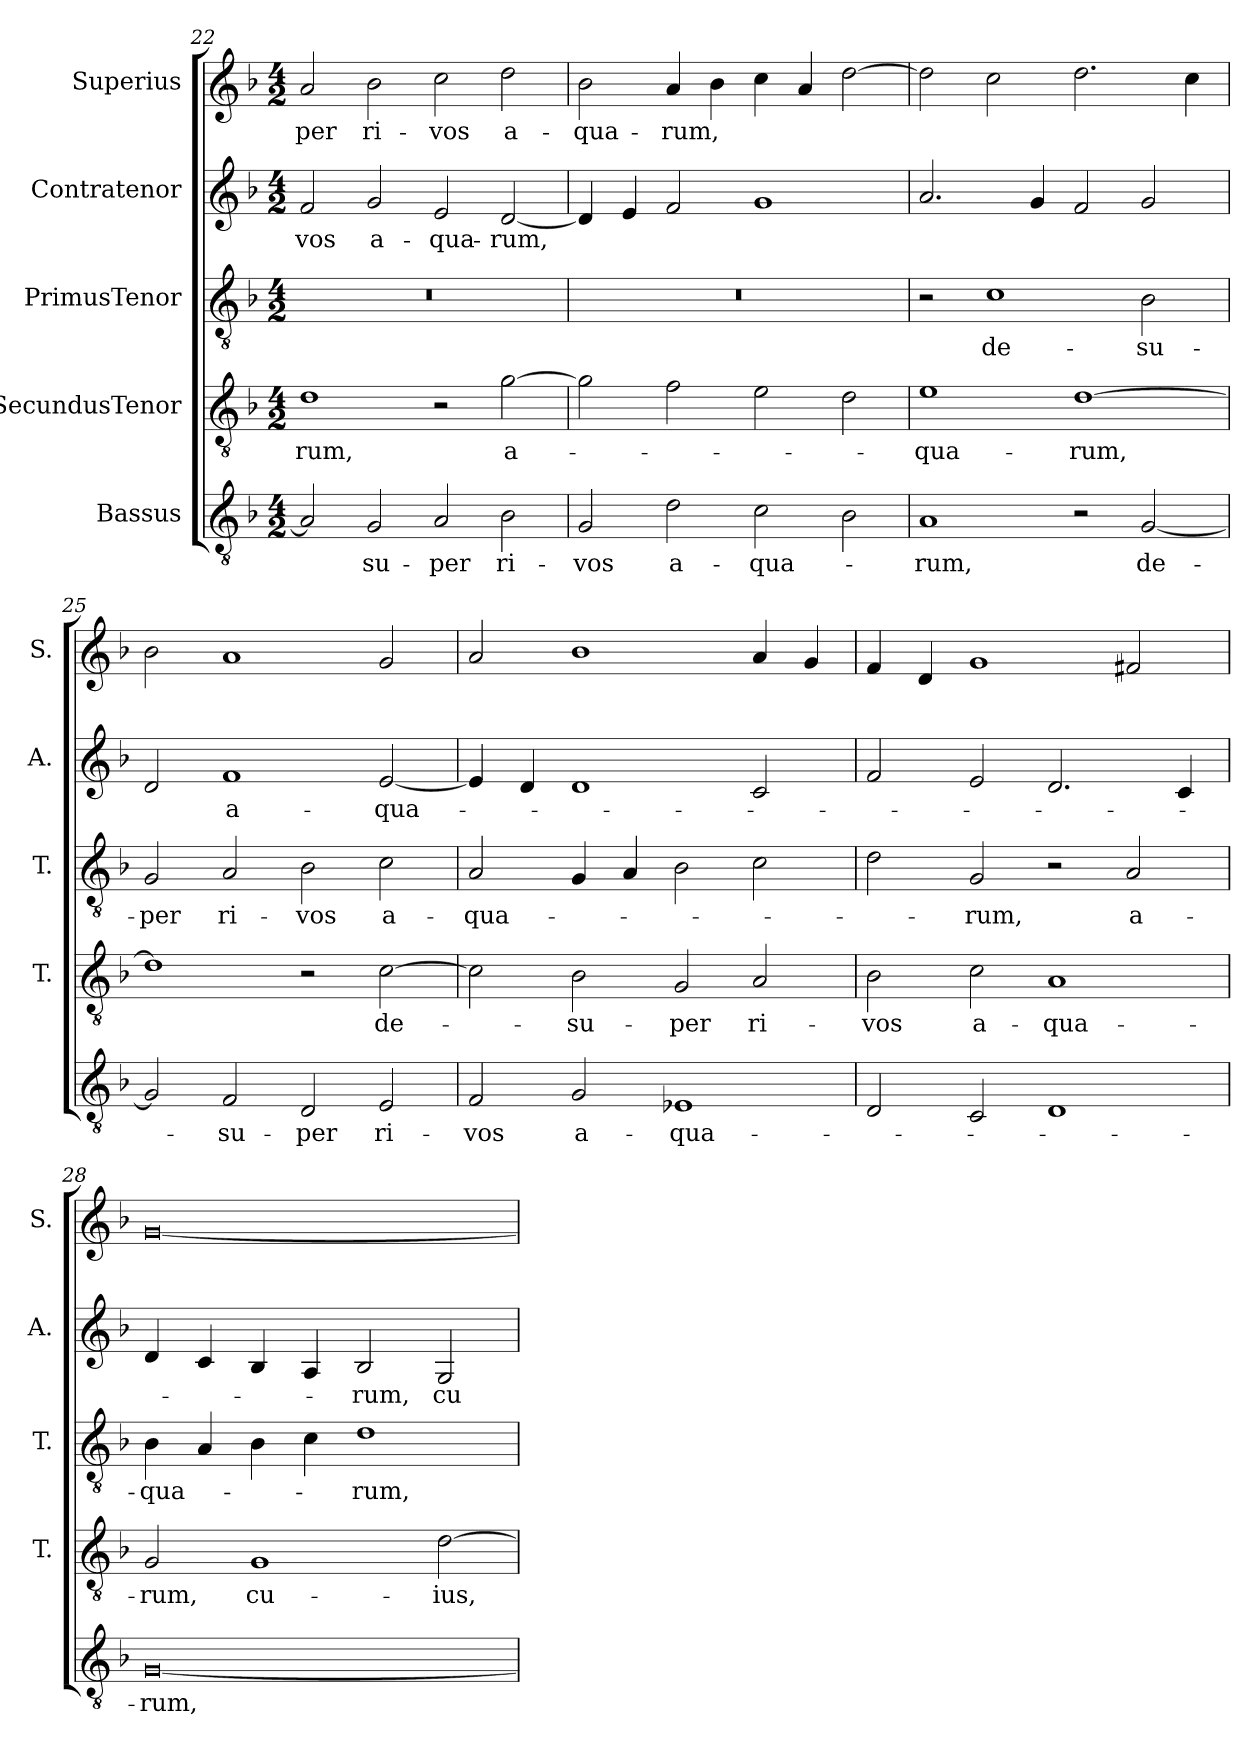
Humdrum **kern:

**kern	**text	**kern	**text	**kern	**text	**kern	**text	**kern	**text
*part5	*part5	*part4	*part4	*part3	*part3	*part2	*part2	*part1	*part1
*staff5	*staff5	*staff4	*staff4	*staff3	*staff3	*staff2	*staff2	*staff1	*staff1
*I"Bassus	*	*I"SecundusTenor	*	*I"PrimusTenor	*	*I"Contratenor	*	*I"Superius	*
*	*	*I'T.	*	*I'T.	*	*I'A.	*	*I'S.	*
*clefGv2	*	*clefGv2	*	*clefGv2	*	*clefG2	*	*clefG2	*
*ITrd7c12	*	*ITrd7c12	*	*ITrd7c12	*	*	*	*	*
*k[b-]	*	*k[b-]	*	*k[b-]	*	*k[b-]	*	*k[b-]	*
*F:	*	*F:	*	*F:	*	*F:	*	*F:	*
*M4/2	*	*M4/2	*	*M4/2	*	*M4/2	*	*M4/2	*
=22	=22	=22	=22	=22	=22	=22	=22	=22	=22
2AA/]	.	1D\	-rum,	0r	.	2f/	-vos	2a/	-per
2GG/	-su-	.	.	.	.	2g/	a-	2b-\	ri-
2AA/	-per	2r	.	.	.	2e/	-qua-	2cc\	-vos
2BB-\	ri-	[2G\	a-	.	.	[2d/	-rum,	2dd\	a-
=23	=23	=23	=23	=23	=23	=23	=23	=23	=23
2GG/	-vos	2G\]	.	0r	.	4d/]	.	2b-\	-qua-
.	.	.	.	.	.	4e/	.	.	.
2D\	a-	2F\	.	.	.	2f/	.	4a/	-rum,
.	.	.	.	.	.	.	.	4b-\	.
2C\	-qua-	2E\	.	.	.	1g/	.	4cc\	.
.	.	.	.	.	.	.	.	4a/	.
2BB-\	.	2D\	.	.	.	.	.	[2dd\	.
=24	=24	=24	=24	=24	=24	=24	=24	=24	=24
1AA/	-rum,	1E\	-qua-	2r	.	2.a/	.	2dd\]	.
.	.	.	.	1C\	de-	.	.	2cc\	.
.	.	.	.	.	.	4g/	.	.	.
2r	.	[1D\	-rum,	.	.	2f/	.	2.dd\	.
[2GG/	de-	.	.	2BB-\	-su-	2g/	.	.	.
.	.	.	.	.	.	.	.	4cc\	.
=25	=25	=25	=25	=25	=25	=25	=25	=25	=25
2GG/]	.	1D\]	.	2GG/	-per	2d/	.	2b-\	.
2FF/	-su-	.	.	2AA/	ri-	1f/	a-	1a/	.
2DD/	-per	2r	.	2BB-\	-vos	.	.	.	.
2EE/	ri-	[2C\	de-	2C\	a-	[2e/	-qua-	2g/	.
=26	=26	=26	=26	=26	=26	=26	=26	=26	=26
2FF/	-vos	2C\]	.	2AA/	-qua-	4e/]	.	2a/	.
.	.	.	.	.	.	4d/	.	.	.
2GG/	a-	2BB-\	-su-	4GG/	.	1d/	.	1b-\	.
.	.	.	.	4AA/	.	.	.	.	.
1EE-X/	-qua-	2GG/	-per	2BB-\	.	.	.	.	.
.	.	2AA/	ri-	2C\	.	2c/	.	4a/	.
.	.	.	.	.	.	.	.	4g/	.
=27	=27	=27	=27	=27	=27	=27	=27	=27	=27
2DD/	.	2BB-\	-vos	2D\	.	2f/	.	4f/	.
.	.	.	.	.	.	.	.	4d/	.
2CC/	.	2C\	a-	2GG/	-rum,	2e/	.	1g/	.
1DD/	.	1AA/	-qua-	2r	.	2.d/	.	.	.
.	.	.	.	2AA/	a-	.	.	2f#X/	.
.	.	.	.	.	.	4c/	.	.	.
=28	=28	=28	=28	=28	=28	=28	=28	=28	=28
[0GG/	-rum,	2GG/	-rum,	4BB-\	-qua-	4d/	.	[0g/	.
.	.	.	.	4AA/	.	4c/	.	.	.
.	.	1GG/	cu-	4BB-\	.	4B-/	.	.	.
.	.	.	.	4C\	.	4A/	.	.	.
.	.	.	.	1D\	-rum,	2B-/	-rum,	.	.
.	.	[2D\	-ius,	.	.	2G/	cu-	.	.
=	=	=	=	=	=	=	=	=	=
*-	*-	*-	*-	*-	*-	*-	*-	*-	*-
